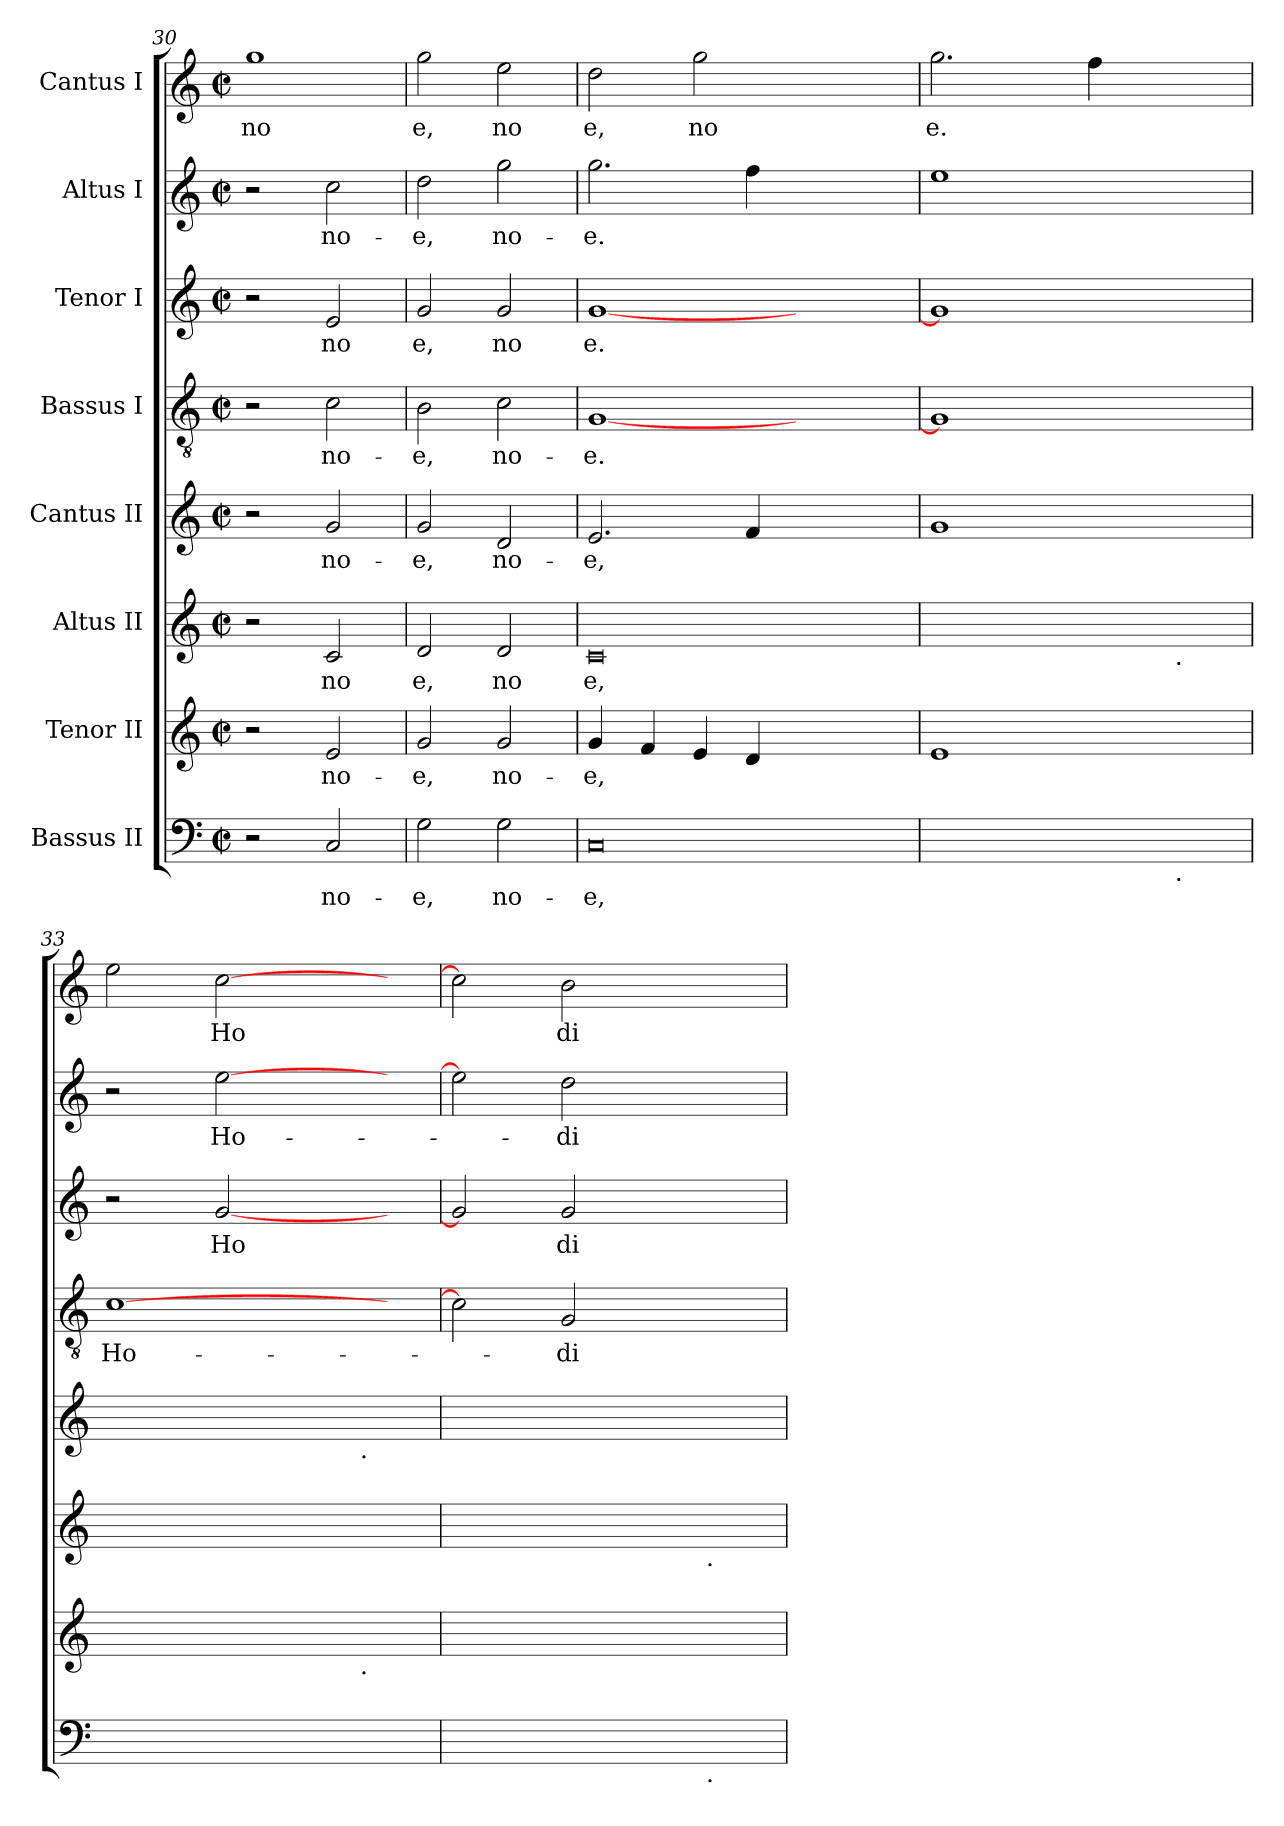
**kern	**text	**kern	**text	**kern	**text	**kern	**text	**kern	**text	**kern	**text	**kern	**text	**kern	**text
*part8	*part8	*part7	*part7	*part6	*part6	*part5	*part5	*part4	*part4	*part3	*part3	*part2	*part2	*part1	*part1
*staff8	*staff8	*staff7	*staff7	*staff6	*staff6	*staff5	*staff5	*staff4	*staff4	*staff3	*staff3	*staff2	*staff2	*staff1	*staff1
*I"Bassus II	*	*I"Tenor II	*	*I"Altus II	*	*I"Cantus II	*	*I"Bassus I	*	*I"Tenor I	*	*I"Altus I	*	*I"Cantus I	*
*clefF4	*	*clefG2	*	*clefG2	*	*clefG2	*	*clefGv2	*	*clefG2	*	*clefG2	*	*clefG2	*
*k[]	*	*k[]	*	*k[]	*	*k[]	*	*k[]	*	*k[]	*	*k[]	*	*k[]	*
*C:	*	*C:	*	*C:	*	*C:	*	*C:	*	*C:	*	*C:	*	*C:	*
*M2/2	*	*M2/2	*	*M2/2	*	*M2/2	*	*M2/2	*	*M2/2	*	*M2/2	*	*M2/2	*
*met(c|)	*	*met(c|)	*	*met(c|)	*	*met(c|)	*	*met(c|)	*	*met(c|)	*	*met(c|)	*	*met(c|)	*
=30	=30	=30	=30	=30	=30	=30	=30	=30	=30	=30	=30	=30	=30	=30	=30
!	!	!	!	!	!	!	!	!	!	!	!	!	!	!	!LO:LY:b
2r	.	2r	.	2r	.	2r	.	2r	.	2r	.	2r	.	1gg	no
!	!LO:LY:b	!	!LO:LY:b	!	!LO:LY:b	!	!LO:LY:b	!	!LO:LY:b	!	!LO:LY:b	!	!LO:LY:b	!	!
2C/	no-	2e/	no-	2c/	no	2g/	no-	2c\	no-	2e/	no	2cc\	no-	.	.
=31	=31	=31	=31	=31	=31	=31	=31	=31	=31	=31	=31	=31	=31	=31	=31
!	!LO:LY:b	!	!LO:LY:b	!	!LO:LY:b	!	!LO:LY:b	!	!LO:LY:b	!	!LO:LY:b	!	!LO:LY:b	!	!LO:LY:b
2G\	-e,	2g/	-e,	2d/	e,	2g/	-e,	2B\	-e,	2g/	e,	2dd\	-e,	2gg\	e,
!	!LO:LY:b	!	!LO:LY:b	!	!LO:LY:b	!	!LO:LY:b	!	!LO:LY:b	!	!LO:LY:b	!	!LO:LY:b	!	!LO:LY:b
2G\	no-	2g/	no-	2d/	no	2d/	no-	2c\	no-	2g/	no	2gg\	no-	2ee\	no
=32	=32	=32	=32	=32	=32	=32	=32	=32	=32	=32	=32	=32	=32	=32	=32
!	!LO:LY:b	!	!LO:LY:b	!	!LO:LY:b	!	!LO:LY:b	!	!LO:LY:b	!	!LO:LY:b	!	!LO:LY:b	!	!LO:LY:b
0C	-e,	4g/	-e,	0c	e,	2.e/	-e,	[1G	-e.	[1g	e.	2.gg\	-e.	2dd\	e,
.	.	4f/	.	.	.	.	.	.	.	.	.	.	.	.	.
!	!	!	!	!	!	!	!	!	!	!	!	!	!	!	!LO:LY:b
.	.	4e/	.	.	.	.	.	.	.	.	.	.	.	2gg\	no
.	.	4d/	.	.	.	4f/	.	.	.	.	.	4ff\	.	.	.
.	.	1ryy	.	.	.	1ryy	.	1ryy	.	1ryy	.	1ryy	.	1ryy	.
=33	=33	=33	=33	=33	=33	=33	=33	=33	=33	=33	=33	=33	=33	=33	=33
!	!	!	!	!	!	!	!	!	!	!	!	!	!	!	!LO:LY:b
4ryy	.	1e	.	4ryy	.	1g	.	1G]	.	1g]	.	1ee	.	2.gg\	e.
4ryy	.	.	.	4ryy	.	.	.	.	.	.	.	.	.	.	.
4ryy	.	.	.	4ryy	.	.	.	.	.	.	.	.	.	.	.
32ryy	.	.	.	32ryy	.	.	.	.	.	.	.	.	.	4ff\	.
32ryy	.	.	.	32ryy	.	.	.	.	.	.	.	.	.	.	.
32ryy	.	.	.	32ryy	.	.	.	.	.	.	.	.	.	.	.
32ryy	.	.	.	32ryy	.	.	.	.	.	.	.	.	.	.	.
32ryy	.	.	.	32ryy	.	.	.	.	.	.	.	.	.	.	.
32ryy	.	.	.	32ryy	.	.	.	.	.	.	.	.	.	.	.
!	!	!	!	!LO:TX:b:t=.	!	!	!	!	!	!	!	!	!	!	!
!LO:TX:b:t=.	!	!	!	!	!	!	!	!	!	!	!	!	!	!	!
32ryy	.	.	.	32ryy	.	.	.	.	.	.	.	.	.	.	.
4ryy	.	.	.	4ryy	.	.	.	.	.	.	.	.	.	.	.
.	.	8..ryy	.	.	.	8..ryy	.	8..ryy	.	8..ryy	.	8..ryy	.	8..ryy	.
=33A	=33A	=33A	=33A	=33A	=33A	=33A	=33A	=33A	=33A	=33A	=33A	=33A	=33A	=33A	=33A
!	!	!	!	!	!	!	!	!	!LO:LY:b	!	!	!	!	!	!
4ryy	.	4ryy	.	4ryy	.	4ryy	.	[1c	Ho-	2r	.	2r	.	2ee\	.
4ryy	.	4ryy	.	4ryy	.	4ryy	.	.	.	.	.	.	.	.	.
!	!	!	!	!	!	!	!	!	!	!	!LO:LY:b	!	!LO:LY:b	!	!LO:LY:b
4ryy	.	4ryy	.	4ryy	.	4ryy	.	.	.	[2g/	Ho	[2ee\	Ho-	[2cc\	Ho
32ryy	.	32ryy	.	32ryy	.	32ryy	.	.	.	.	.	.	.	.	.
4..ryy	.	32ryy	.	4..ryy	.	32ryy	.	.	.	.	.	.	.	.	.
.	.	32ryy	.	.	.	32ryy	.	.	.	.	.	.	.	.	.
.	.	32ryy	.	.	.	32ryy	.	.	.	.	.	.	.	.	.
.	.	32ryy	.	.	.	32ryy	.	.	.	.	.	.	.	.	.
.	.	32ryy	.	.	.	32ryy	.	.	.	.	.	.	.	.	.
!	!	!	!	!	!	!LO:TX:b:t=.	!	!	!	!	!	!	!	!	!
!	!	!LO:TX:b:t=.	!	!	!	!	!	!	!	!	!	!	!	!	!
.	.	32ryy	.	.	.	32ryy	.	.	.	.	.	.	.	.	.
.	.	4ryy	.	.	.	4ryy	.	.	.	.	.	.	.	.	.
.	.	.	.	.	.	.	.	8..ryy	.	8..ryy	.	8..ryy	.	8..ryy	.
!!LO:LB:g=z
=34	=34	=34	=34	=34	=34	=34	=34	=34	=34	=34	=34	=34	=34	=34	=34
4ryy	.	4ryy	.	4ryy	.	4ryy	.	2c\]	.	2g/]	.	2ee\]	.	2cc\]	.
4ryy	.	4ryy	.	4ryy	.	4ryy	.	.	.	.	.	.	.	.	.
!	!	!	!	!	!	!	!	!	!LO:LY:b	!	!LO:LY:b	!	!LO:LY:b	!	!LO:LY:b
4ryy	.	4ryy	.	4ryy	.	4ryy	.	2G/	-di-	2g/	di	2dd\	-di-	2b\	di
32ryy	.	32ryy	.	32ryy	.	32ryy	.	.	.	.	.	.	.	.	.
32ryy	.	4..ryy	.	32ryy	.	4..ryy	.	.	.	.	.	.	.	.	.
32ryy	.	.	.	32ryy	.	.	.	.	.	.	.	.	.	.	.
32ryy	.	.	.	32ryy	.	.	.	.	.	.	.	.	.	.	.
32ryy	.	.	.	32ryy	.	.	.	.	.	.	.	.	.	.	.
32ryy	.	.	.	32ryy	.	.	.	.	.	.	.	.	.	.	.
!	!	!	!	!LO:TX:b:t=.	!	!	!	!	!	!	!	!	!	!	!
!LO:TX:b:t=.	!	!	!	!	!	!	!	!	!	!	!	!	!	!	!
32ryy	.	.	.	32ryy	.	.	.	.	.	.	.	.	.	.	.
4ryy	.	.	.	4ryy	.	.	.	.	.	.	.	.	.	.	.
.	.	.	.	.	.	.	.	8..ryy	.	8..ryy	.	8..ryy	.	8..ryy	.
=	=	=	=	=	=	=	=	=	=	=	=	=	=	=	=
*-	*-	*-	*-	*-	*-	*-	*-	*-	*-	*-	*-	*-	*-	*-	*-
